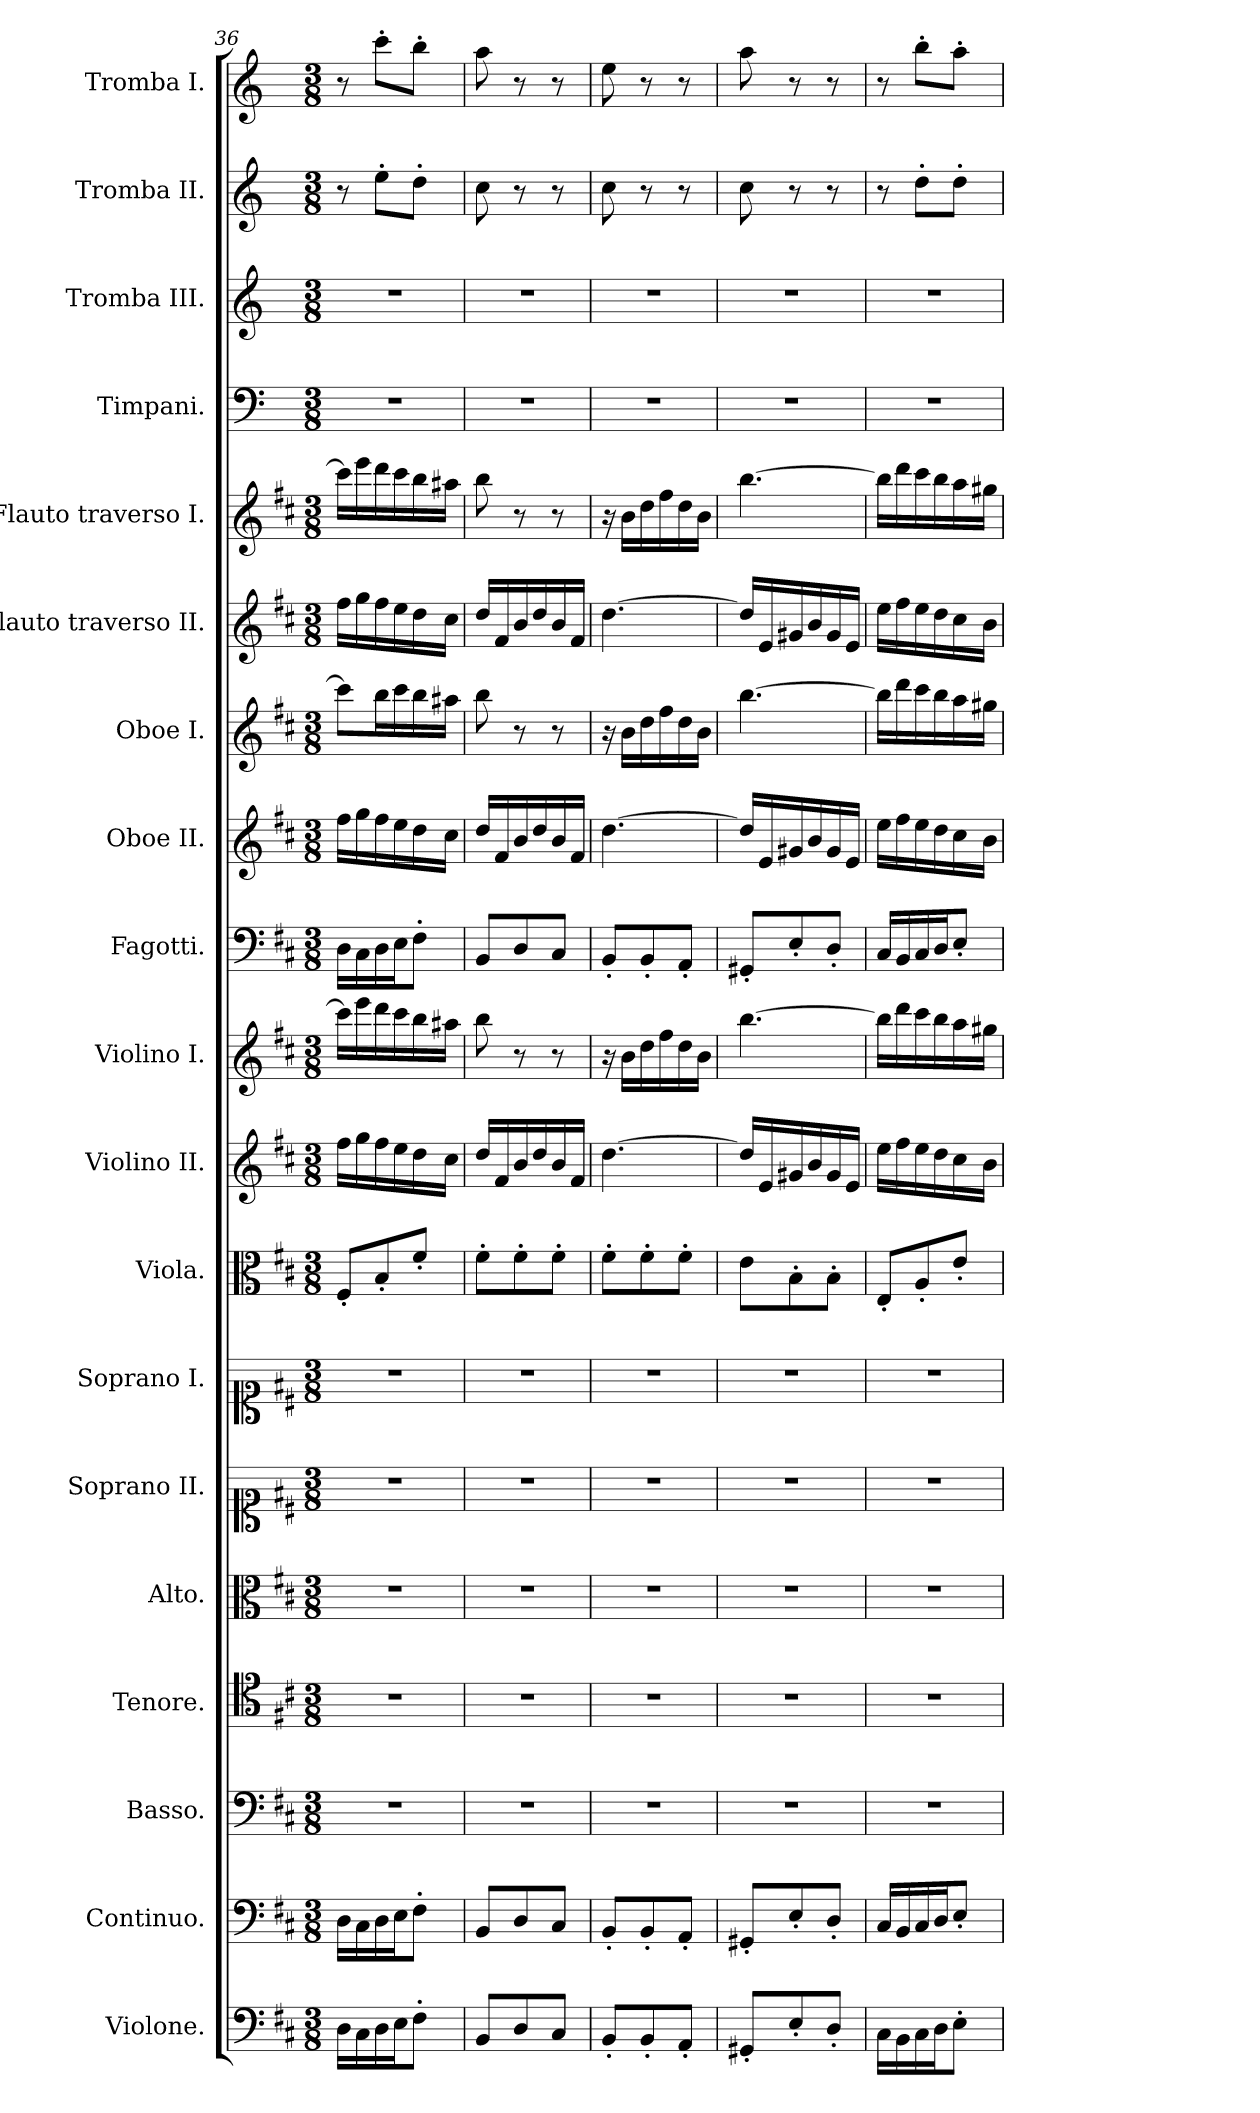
**kern	**kern	**kern	**kern	**kern	**kern	**kern	**kern	**kern	**kern	**kern	**kern	**kern	**kern	**kern	**kern	**kern	**kern	**kern
*part19	*part18	*part17	*part16	*part15	*part14	*part13	*part12	*part11	*part10	*part9	*part8	*part7	*part6	*part5	*part4	*part3	*part2	*part1
*staff19	*staff18	*staff17	*staff16	*staff15	*staff14	*staff13	*staff12	*staff11	*staff10	*staff9	*staff8	*staff7	*staff6	*staff5	*staff4	*staff3	*staff2	*staff1
*I"Violone.	*I"Continuo.	*I"Basso.	*I"Tenore.	*I"Alto.	*I"Soprano II.	*I"Soprano I.	*I"Viola.	*I"Violino II.	*I"Violino I.	*I"Fagotti.	*I"Oboe II.	*I"Oboe I.	*I"Flauto traverso II.	*I"Flauto traverso I.	*I"Timpani.	*I"Tromba III.	*I"Tromba II.	*I"Tromba I.
*	*	*	*	*	*	*	*	*	*	*	*I'Ob	*I'Ob	*I'Fl	*I'Fl	*I'Timp	*	*	*
*clefF4	*clefF4	*clefF4	*clefC4	*clefC3	*clefC1	*clefC1	*clefC3	*clefG2	*clefG2	*clefF4	*clefG2	*clefG2	*clefG2	*clefG2	*clefF4	*clefG2	*clefG2	*clefG2
*ITrd7c12	*	*	*	*	*	*	*	*	*	*	*	*	*	*	*ITrd-1c-2	*ITrd-1c-2	*ITrd-1c-2	*ITrd-1c-2
*k[f#c#]	*k[f#c#]	*k[f#c#]	*k[f#c#]	*k[f#c#]	*k[f#c#]	*k[f#c#]	*k[f#c#]	*k[f#c#]	*k[f#c#]	*k[f#c#]	*k[f#c#]	*k[f#c#]	*k[f#c#]	*k[f#c#]	*k[f#c#]	*k[f#c#]	*k[f#c#]	*k[f#c#]
*M3/8	*M3/8	*M3/8	*M3/8	*M3/8	*M3/8	*M3/8	*M3/8	*M3/8	*M3/8	*M3/8	*M3/8	*M3/8	*M3/8	*M3/8	*M3/8	*M3/8	*M3/8	*M3/8
=36	=36	=36	=36	=36	=36	=36	=36	=36	=36	=36	=36	=36	=36	=36	=36	=36	=36	=36
16DD\LL	16D\LL	4.r	4.r	4.r	4.r	4.r	8F#'/L	16ff#\LL	16ccc#\LL]	16D\LL	16ff#\LL	8ccc#\L]	16ff#\LL	16ccc#\LL]	4.r	4.r	8r	8r
16CC#\	16C#\	.	.	.	.	.	.	16gg\	16eee\	16C#\	16gg\	.	16gg\	16eee\	.	.	.	.
16DD\	16D\	.	.	.	.	.	8B'/	16ff#\	16ddd\	16D\	16ff#\	16bb\L	16ff#\	16ddd\	.	.	8ff#'\L	8ddd'\L
16EE\J	16E\J	.	.	.	.	.	.	16ee\	16ccc#\	16E\J	16ee\	16ccc#\	16ee\	16ccc#\	.	.	.	.
8FF#'\J	8F#'\J	.	.	.	.	.	8f#'/J	16dd\	16bb\	8F#'\J	16dd\	16bb\	16dd\	16bb\	.	.	8ee'\J	8ccc#'\J
.	.	.	.	.	.	.	.	16cc#\JJ	16aa#X\JJ	.	16cc#\JJ	16aa#X\JJ	16cc#\JJ	16aa#X\JJ	.	.	.	.
=37	=37	=37	=37	=37	=37	=37	=37	=37	=37	=37	=37	=37	=37	=37	=37	=37	=37	=37
8BBB/L	8BB/L	4.r	4.r	4.r	4.r	4.r	8f#'\L	16dd/LL	8bb\	8BB/L	16dd/LL	8bb\	16dd/LL	8bb\	4.r	4.r	8dd\	8bb\
.	.	.	.	.	.	.	.	16f#/	.	.	16f#/	.	16f#/	.	.	.	.	.
8DD/	8D/	.	.	.	.	.	8f#'\	16b/	8r	8D/	16b/	8r	16b/	8r	.	.	8r	8r
.	.	.	.	.	.	.	.	16dd/	.	.	16dd/	.	16dd/	.	.	.	.	.
8CC#/J	8C#/J	.	.	.	.	.	8f#'\J	16b/	8r	8C#/J	16b/	8r	16b/	8r	.	.	8r	8r
.	.	.	.	.	.	.	.	16f#/JJ	.	.	16f#/JJ	.	16f#/JJ	.	.	.	.	.
=38	=38	=38	=38	=38	=38	=38	=38	=38	=38	=38	=38	=38	=38	=38	=38	=38	=38	=38
8BBB'/L	8BB'/L	4.r	4.r	4.r	4.r	4.r	8f#'\L	[4.dd\	16r	8BB'/L	[4.dd\	16r	[4.dd\	16r	4.r	4.r	8dd\	8ff#\
.	.	.	.	.	.	.	.	.	16b\LL	.	.	16b\LL	.	16b\LL	.	.	.	.
8BBB'/	8BB'/	.	.	.	.	.	8f#'\	.	16dd\	8BB'/	.	16dd\	.	16dd\	.	.	8r	8r
.	.	.	.	.	.	.	.	.	16ff#\	.	.	16ff#\	.	16ff#\	.	.	.	.
8AAA'/J	8AA'/J	.	.	.	.	.	8f#'\J	.	16dd\	8AA'/J	.	16dd\	.	16dd\	.	.	8r	8r
.	.	.	.	.	.	.	.	.	16b\JJ	.	.	16b\JJ	.	16b\JJ	.	.	.	.
=39	=39	=39	=39	=39	=39	=39	=39	=39	=39	=39	=39	=39	=39	=39	=39	=39	=39	=39
8GGG#X'/L	8GG#X'/L	4.r	4.r	4.r	4.r	4.r	8e\L	16dd/LL]	[4.bb\	8GG#X'/L	16dd/LL]	[4.bb\	16dd/LL]	[4.bb\	4.r	4.r	8dd\	8bb\
.	.	.	.	.	.	.	.	16e/	.	.	16e/	.	16e/	.	.	.	.	.
8EE'/	8E'/	.	.	.	.	.	8B'\	16g#X/	.	8E'/	16g#X/	.	16g#X/	.	.	.	8r	8r
.	.	.	.	.	.	.	.	16b/	.	.	16b/	.	16b/	.	.	.	.	.
8DD'/J	8D'/J	.	.	.	.	.	8B'\J	16g#/	.	8D'/J	16g#/	.	16g#/	.	.	.	8r	8r
.	.	.	.	.	.	.	.	16e/JJ	.	.	16e/JJ	.	16e/JJ	.	.	.	.	.
=40	=40	=40	=40	=40	=40	=40	=40	=40	=40	=40	=40	=40	=40	=40	=40	=40	=40	=40
16CC#\LL	16C#/LL	4.r	4.r	4.r	4.r	4.r	8E'/L	16ee\LL	16bb\LL]	16C#/LL	16ee\LL	16bb\LL]	16ee\LL	16bb\LL]	4.r	4.r	8r	8r
16BBB\	16BB/	.	.	.	.	.	.	16ff#\	16ddd\	16BB/	16ff#\	16ddd\	16ff#\	16ddd\	.	.	.	.
16CC#\	16C#/	.	.	.	.	.	8A'/	16ee\	16ccc#\	16C#/	16ee\	16ccc#\	16ee\	16ccc#\	.	.	8ee'\L	8ccc#'\L
16DD\J	16D/J	.	.	.	.	.	.	16dd\	16bb\	16D/J	16dd\	16bb\	16dd\	16bb\	.	.	.	.
8EE'\J	8E'/J	.	.	.	.	.	8e'/J	16cc#\	16aa\	8E'/J	16cc#\	16aa\	16cc#\	16aa\	.	.	8ee'\J	8bb'\J
.	.	.	.	.	.	.	.	16b\JJ	16gg#X\JJ	.	16b\JJ	16gg#X\JJ	16b\JJ	16gg#X\JJ	.	.	.	.
=	=	=	=	=	=	=	=	=	=	=	=	=	=	=	=	=	=	=
*-	*-	*-	*-	*-	*-	*-	*-	*-	*-	*-	*-	*-	*-	*-	*-	*-	*-	*-
